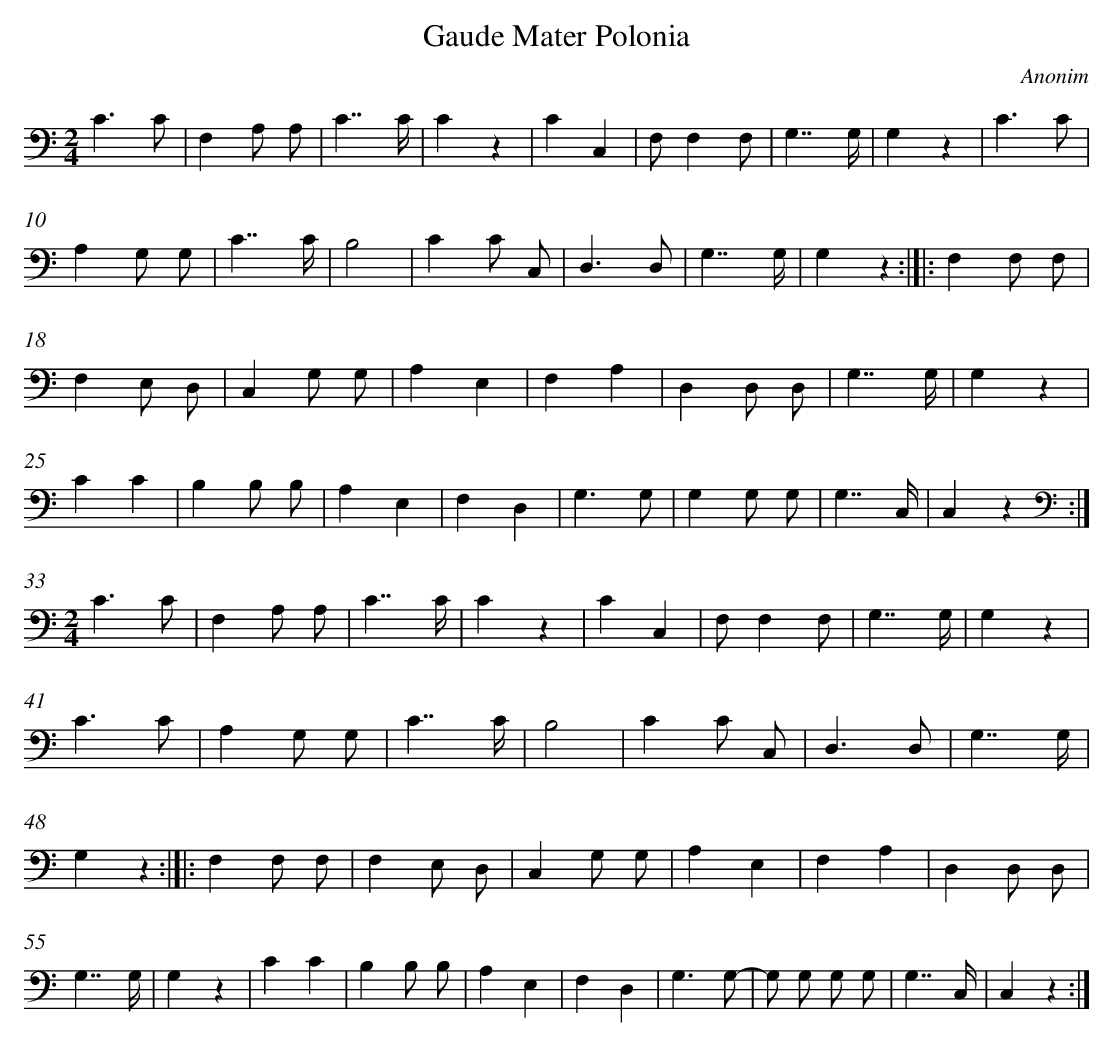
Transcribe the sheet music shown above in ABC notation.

X:1
T: Gaude Mater Polonia
C: Anonim
L: 1/4
M: 2/4
K: C clef=bass
C3/C/ |
F,A,/ A,/ |
C7//C// |
Cz |
CC, |
F,/F,F,/ |
G,7//G,// |
G,z |
C3/C/ |
A,G,/ G,/ |
C7//C// |
B,2 |
CC/ C,/ |
D,3/D,/ |
G,7//G,// |
G,z :|]|:
F,F,/ F,/ |
F,E,/ D,/ |
C,G,/ G,/ |
A,E, |
F,A, |
D,D,/ D,/ |
G,7//G,// |
G,z |
CC |
B,B,/ B,/ |
A,E, |
F,D, |
G,3/G,/ |
G,G,/ G,/ |
G,7//C,// |
C,z :|]
 [K:C] [K:clef=bass][M:2/4]C3/C/ |
F,A,/ A,/ |
C7//C// |
Cz |
CC, |
F,/F,F,/ |
G,7//G,// |
G,z |
C3/C/ |
A,G,/ G,/ |
C7//C// |
B,2 |
CC/ C,/ |
D,3/D,/ |
G,7//G,// |
G,z :|]|:
F,F,/ F,/ |
F,E,/ D,/ |
C,G,/ G,/ |
A,E, |
F,A, |
D,D,/ D,/ |
G,7//G,// |
G,z |
CC |
B,B,/ B,/ |
A,E, |
F,D, |
G,3/G,/- |
G,/ G,/ G,/ G,/ |
G,7//C,// |
C,z :|]
